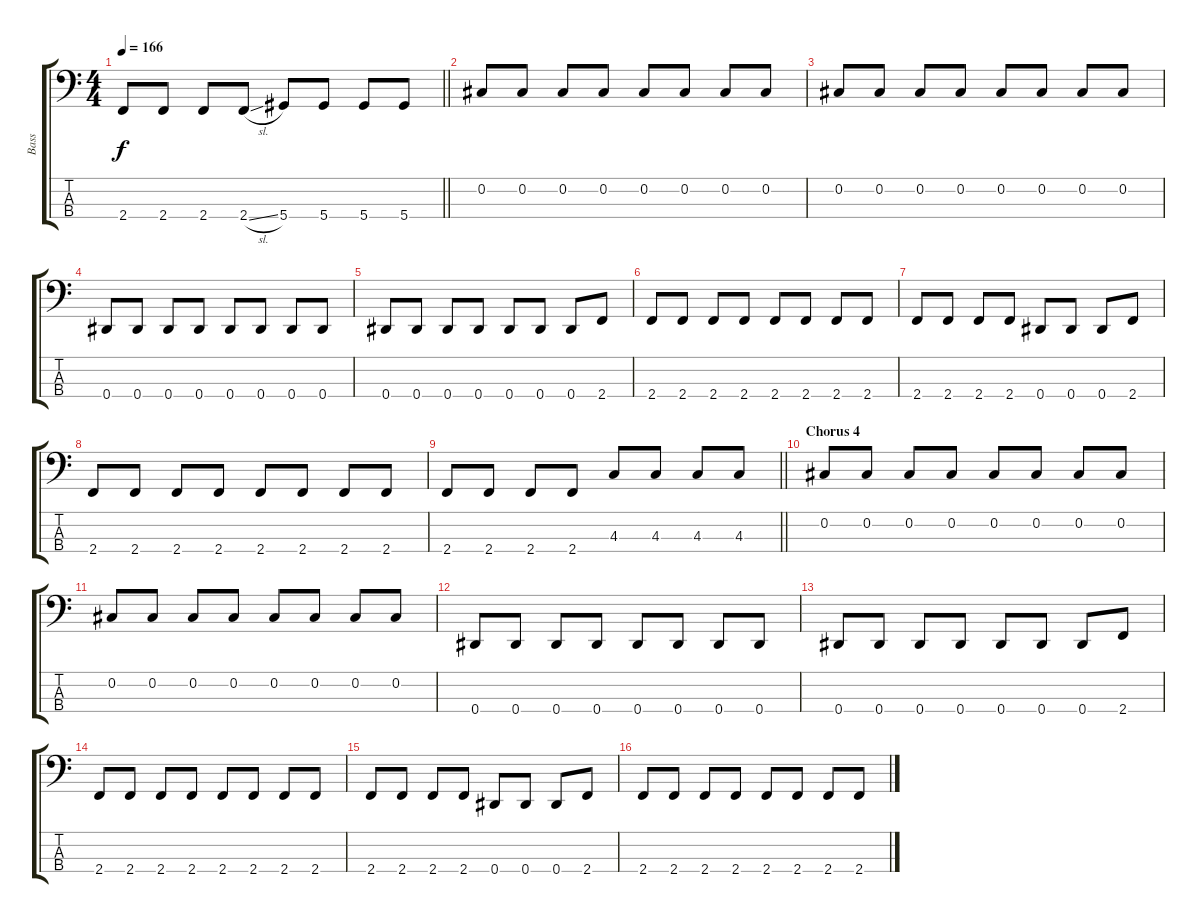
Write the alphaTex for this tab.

\track ("Bass" "Bass") {instrument electricbassfinger}
\staff {score tabs}
\tuning (Gb2 Db2 Ab1 Eb1) {hide}
\ts (4 4)
\tempo 166
\clef f4
\barLineRight lightlight
\ks c
2.4.8{dy f} 2.4.8 2.4.8 2.4{sl}.8 5.4.8 5.4.8 5.4.8 5.4.8 |
0.2.8 0.2.8 0.2.8 0.2.8 0.2.8 0.2.8 0.2.8 0.2.8 |
0.2.8 0.2.8 0.2.8 0.2.8 0.2.8 0.2.8 0.2.8 0.2.8 |
0.4.8 0.4.8 0.4.8 0.4.8 0.4.8 0.4.8 0.4.8 0.4.8 |
0.4.8 0.4.8 0.4.8 0.4.8 0.4.8 0.4.8 0.4.8 2.4.8 |
2.4.8 2.4.8 2.4.8 2.4.8 2.4.8 2.4.8 2.4.8 2.4.8 |
2.4.8 2.4.8 2.4.8 2.4.8 0.4.8 0.4.8 0.4.8 2.4.8 |
2.4.8 2.4.8 2.4.8 2.4.8 2.4.8 2.4.8 2.4.8 2.4.8 |
\barLineRight lightlight
2.4.8 2.4.8 2.4.8 2.4.8 4.3.8 4.3.8 4.3.8 4.3.8 |
\section ("" "Chorus 4")
0.2.8 0.2.8 0.2.8 0.2.8 0.2.8 0.2.8 0.2.8 0.2.8 |
0.2.8 0.2.8 0.2.8 0.2.8 0.2.8 0.2.8 0.2.8 0.2.8 |
0.4.8 0.4.8 0.4.8 0.4.8 0.4.8 0.4.8 0.4.8 0.4.8 |
0.4.8 0.4.8 0.4.8 0.4.8 0.4.8 0.4.8 0.4.8 2.4.8 |
2.4.8 2.4.8 2.4.8 2.4.8 2.4.8 2.4.8 2.4.8 2.4.8 |
2.4.8 2.4.8 2.4.8 2.4.8 0.4.8 0.4.8 0.4.8 2.4.8 |
2.4.8 2.4.8 2.4.8 2.4.8 2.4.8 2.4.8 2.4.8 2.4.8
